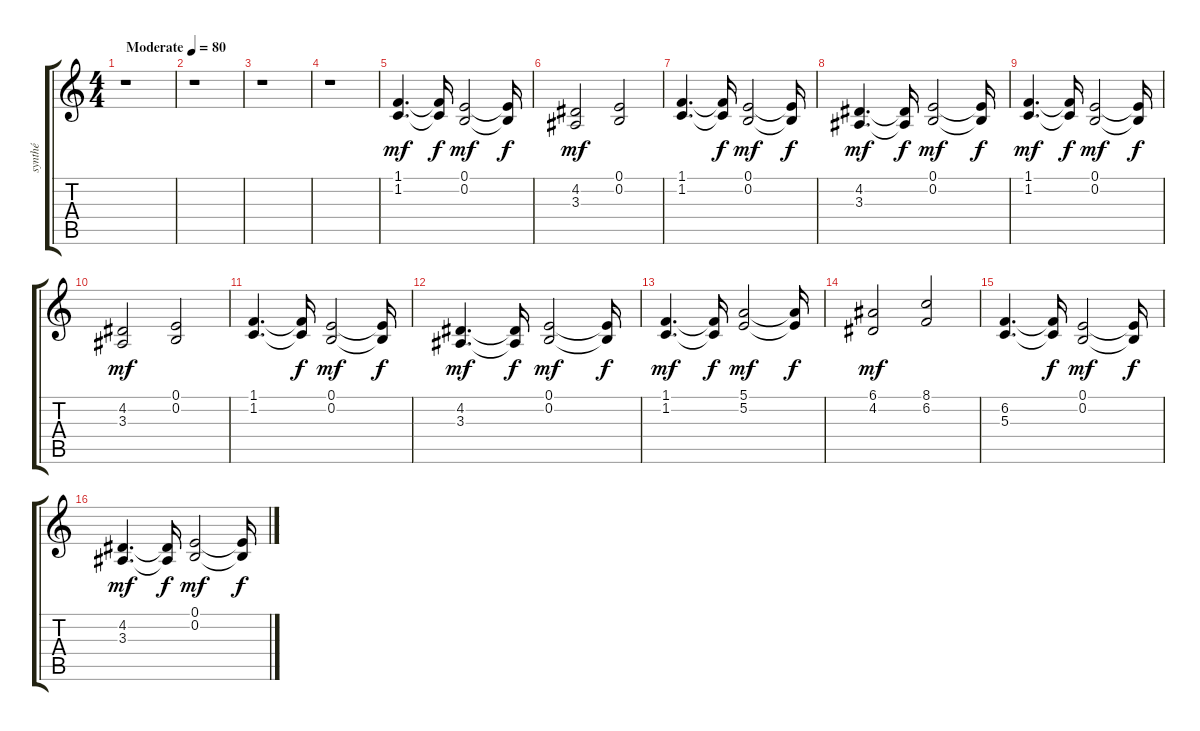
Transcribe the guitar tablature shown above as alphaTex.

\track ("synthé" "synthé") {instrument lead3calliope}
\staff {score tabs}
\tuning (E4 B3 G3 D3 A2 E2) {hide}
\ts (4 4)
\tempo (80 "Moderate")
\clef g2
\ks c
r.1{dy mf instrument lead3calliope} |
r.1 |
r.1 |
r.1 |
(1.1 1.2).4{d} (1.1{t} 1.2{t}).16{dy f} (0.1 0.2).2{dy mf} (0.1{t} 0.2{t}).16{dy f} |
(4.2 3.3).2{dy mf} (0.1 0.2).2 |
(1.1 1.2).4{d} (1.1{t} 1.2{t}).16{dy f} (0.1 0.2).2{dy mf} (0.1{t} 0.2{t}).16{dy f} |
(4.2 3.3).4{d dy mf} (4.2{t} 3.3{t}).16{dy f} (0.1 0.2).2{dy mf} (0.1{t} 0.2{t}).16{dy f} |
(1.1 1.2).4{d dy mf} (1.1{t} 1.2{t}).16{dy f} (0.1 0.2).2{dy mf} (0.1{t} 0.2{t}).16{dy f} |
(4.2 3.3).2{dy mf} (0.1 0.2).2 |
(1.1 1.2).4{d} (1.1{t} 1.2{t}).16{dy f} (0.1 0.2).2{dy mf} (0.1{t} 0.2{t}).16{dy f} |
(4.2 3.3).4{d dy mf} (4.2{t} 3.3{t}).16{dy f} (0.1 0.2).2{dy mf} (0.1{t} 0.2{t}).16{dy f} |
(1.1 1.2).4{d dy mf} (1.1{t} 1.2{t}).16{dy f} (5.1 5.2).2{dy mf} (5.1{t} 5.2{t}).16{dy f} |
(6.1 4.2).2{dy mf} (8.1 6.2).2 |
(6.2 5.3).4{d} (6.2{t} 5.3{t}).16{dy f} (0.1 0.2).2{dy mf} (0.1{t} 0.2{t}).16{dy f} |
(4.2 3.3).4{d dy mf} (4.2{t} 3.3{t}).16{dy f} (0.1 0.2).2{dy mf} (0.1{t} 0.2{t}).16{dy f}
